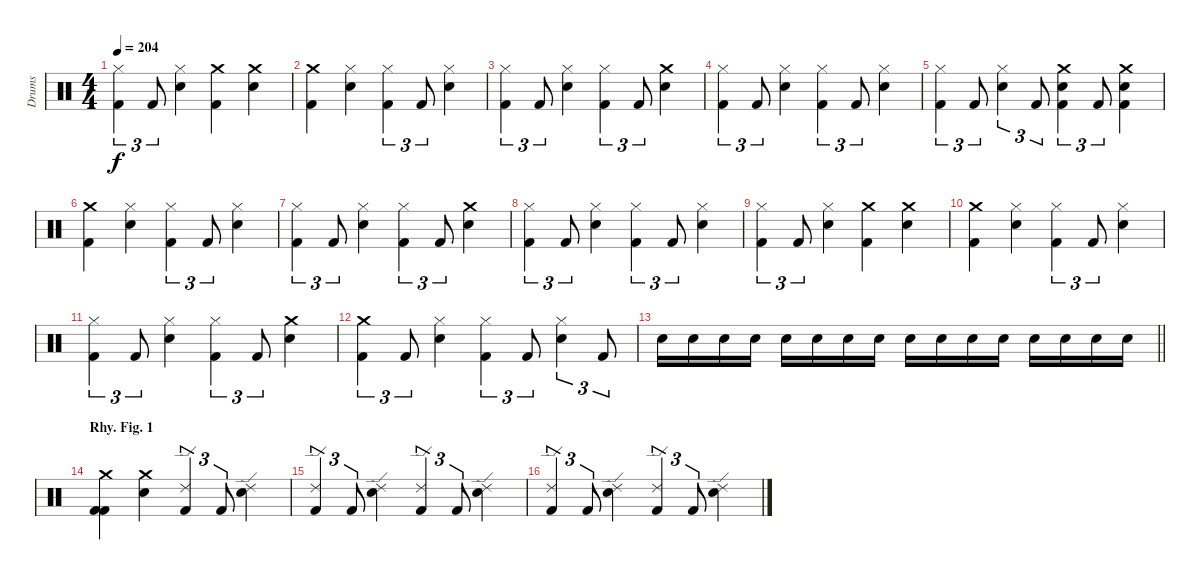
\track ("Drums" "Drums") {mute instrument percussion}
\staff {score}
\articulation defaults
\ts (4 4)
\tempo 204
\clef neutral
\ks c
("Hi-Hat (closed)" "Kick (hit) 2").4{tu (3 2) dy f} "Kick (hit) 2".8{tu (3 2)} ("Snare (hit) 2" "Hi-Hat (closed)").4 ("Crash medium (hit)" "Kick (hit) 2").4 ("Crash medium (hit)" "Snare (hit) 2").4 |
("Kick (hit) 2" "Crash medium (hit)").4 ("Hi-Hat (closed)" "Snare (hit) 2").4 ("Hi-Hat (closed)" "Kick (hit) 2").4{tu (3 2)} "Kick (hit) 2".8{tu (3 2)} ("Snare (hit) 2" "Hi-Hat (closed)").4 |
("Hi-Hat (closed)" "Kick (hit) 2").4{tu (3 2)} "Kick (hit) 2".8{tu (3 2)} ("Snare (hit) 2" "Hi-Hat (closed)").4 ("Hi-Hat (closed)" "Kick (hit) 2").4{tu (3 2)} "Kick (hit) 2".8{tu (3 2)} ("Crash medium (hit)" "Snare (hit) 2").4 |
("Hi-Hat (closed)" "Kick (hit) 2").4{tu (3 2)} "Kick (hit) 2".8{tu (3 2)} ("Snare (hit) 2" "Hi-Hat (closed)").4 ("Hi-Hat (closed)" "Kick (hit) 2").4{tu (3 2)} "Kick (hit) 2".8{tu (3 2)} ("Snare (hit) 2" "Hi-Hat (closed)").4 |
("Hi-Hat (closed)" "Kick (hit) 2").4{tu (3 2)} "Kick (hit) 2".8{tu (3 2)} ("Snare (hit) 2" "Hi-Hat (closed)").4{tu (3 2)} "Kick (hit) 2".8{tu (3 2)} ("Snare (hit) 2" "Crash medium (hit)" "Kick (hit) 2").4{tu (3 2)} "Kick (hit) 2".8{tu (3 2)} ("Kick (hit) 2" "Crash medium (hit)" "Snare (hit) 2").4 |
("Kick (hit) 2" "Crash medium (hit)").4 ("Hi-Hat (closed)" "Snare (hit) 2").4 ("Hi-Hat (closed)" "Kick (hit) 2").4{tu (3 2)} "Kick (hit) 2".8{tu (3 2)} ("Snare (hit) 2" "Hi-Hat (closed)").4 |
("Hi-Hat (closed)" "Kick (hit) 2").4{tu (3 2)} "Kick (hit) 2".8{tu (3 2)} ("Snare (hit) 2" "Hi-Hat (closed)").4 ("Hi-Hat (closed)" "Kick (hit) 2").4{tu (3 2)} "Kick (hit) 2".8{tu (3 2)} ("Crash medium (hit)" "Snare (hit) 2").4 |
("Hi-Hat (closed)" "Kick (hit) 2").4{tu (3 2)} "Kick (hit) 2".8{tu (3 2)} ("Snare (hit) 2" "Hi-Hat (closed)").4 ("Hi-Hat (closed)" "Kick (hit) 2").4{tu (3 2)} "Kick (hit) 2".8{tu (3 2)} ("Snare (hit) 2" "Hi-Hat (closed)").4 |
("Hi-Hat (closed)" "Kick (hit) 2").4{tu (3 2)} "Kick (hit) 2".8{tu (3 2)} ("Snare (hit) 2" "Hi-Hat (closed)").4 ("Crash medium (hit)" "Kick (hit) 2").4 ("Crash medium (hit)" "Snare (hit) 2").4 |
("Kick (hit) 2" "Crash medium (hit)").4 ("Hi-Hat (closed)" "Snare (hit) 2").4 ("Hi-Hat (closed)" "Kick (hit) 2").4{tu (3 2)} "Kick (hit) 2".8{tu (3 2)} ("Snare (hit) 2" "Hi-Hat (closed)").4 |
("Hi-Hat (closed)" "Kick (hit) 2").4{tu (3 2)} "Kick (hit) 2".8{tu (3 2)} ("Snare (hit) 2" "Hi-Hat (closed)").4 ("Hi-Hat (closed)" "Kick (hit) 2").4{tu (3 2)} "Kick (hit) 2".8{tu (3 2)} ("Crash medium (hit)" "Snare (hit) 2").4 |
("Crash medium (hit)" "Kick (hit) 2").4{tu (3 2)} "Kick (hit) 2".8{tu (3 2)} ("Snare (hit) 2" "Hi-Hat (closed)").4 ("Hi-Hat (closed)" "Kick (hit) 2").4{tu (3 2)} "Kick (hit) 2".8{tu (3 2)} ("Snare (hit) 2" "Hi-Hat (closed)").4{tu (3 2)} "Kick (hit) 2".8{tu (3 2)} |
\barLineRight lightlight "Snare (hit) 2".16 "Snare (hit) 2".16 "Snare (hit) 2".16 "Snare (hit) 2".16 "Snare (hit) 2".16 "Snare (hit) 2".16 "Snare (hit) 2".16 "Snare (hit) 2".16 "Snare (hit) 2".16 "Snare (hit) 2".16 "Snare (hit) 2".16 "Snare (hit) 2".16 "Snare (hit) 2".16 "Snare (hit) 2".16 "Snare (hit) 2".16 "Snare (hit) 2".16
|
\section ("" "Rhy. Fig. 1")
("Kick (hit) 2" "Kick (hit) 2" "Crash medium (hit)").4 ("Snare (hit) 2" "Crash medium (hit)").4 ("Kick (hit) 2" "Ride (edge) 2").4{tu (3 2)} "Kick (hit) 2".8{tu (3 2)} ("Snare (hit) 2" "Ride (edge) 2").4 |
("Ride (edge) 2" "Kick (hit) 2").4{tu (3 2)} "Kick (hit) 2".8{tu (3 2)} ("Snare (hit) 2" "Ride (edge) 2").4 ("Ride (edge) 2" "Kick (hit) 2").4{tu (3 2)} "Kick (hit) 2".8{tu (3 2)} ("Snare (hit) 2" "Ride (edge) 2").4 |
("Ride (edge) 2" "Kick (hit) 2").4{tu (3 2)} "Kick (hit) 2".8{tu (3 2)} ("Snare (hit) 2" "Ride (edge) 2").4 ("Ride (edge) 2" "Kick (hit) 2").4{tu (3 2)} "Kick (hit) 2".8{tu (3 2)} ("Snare (hit) 2" "Ride (edge) 2").4
